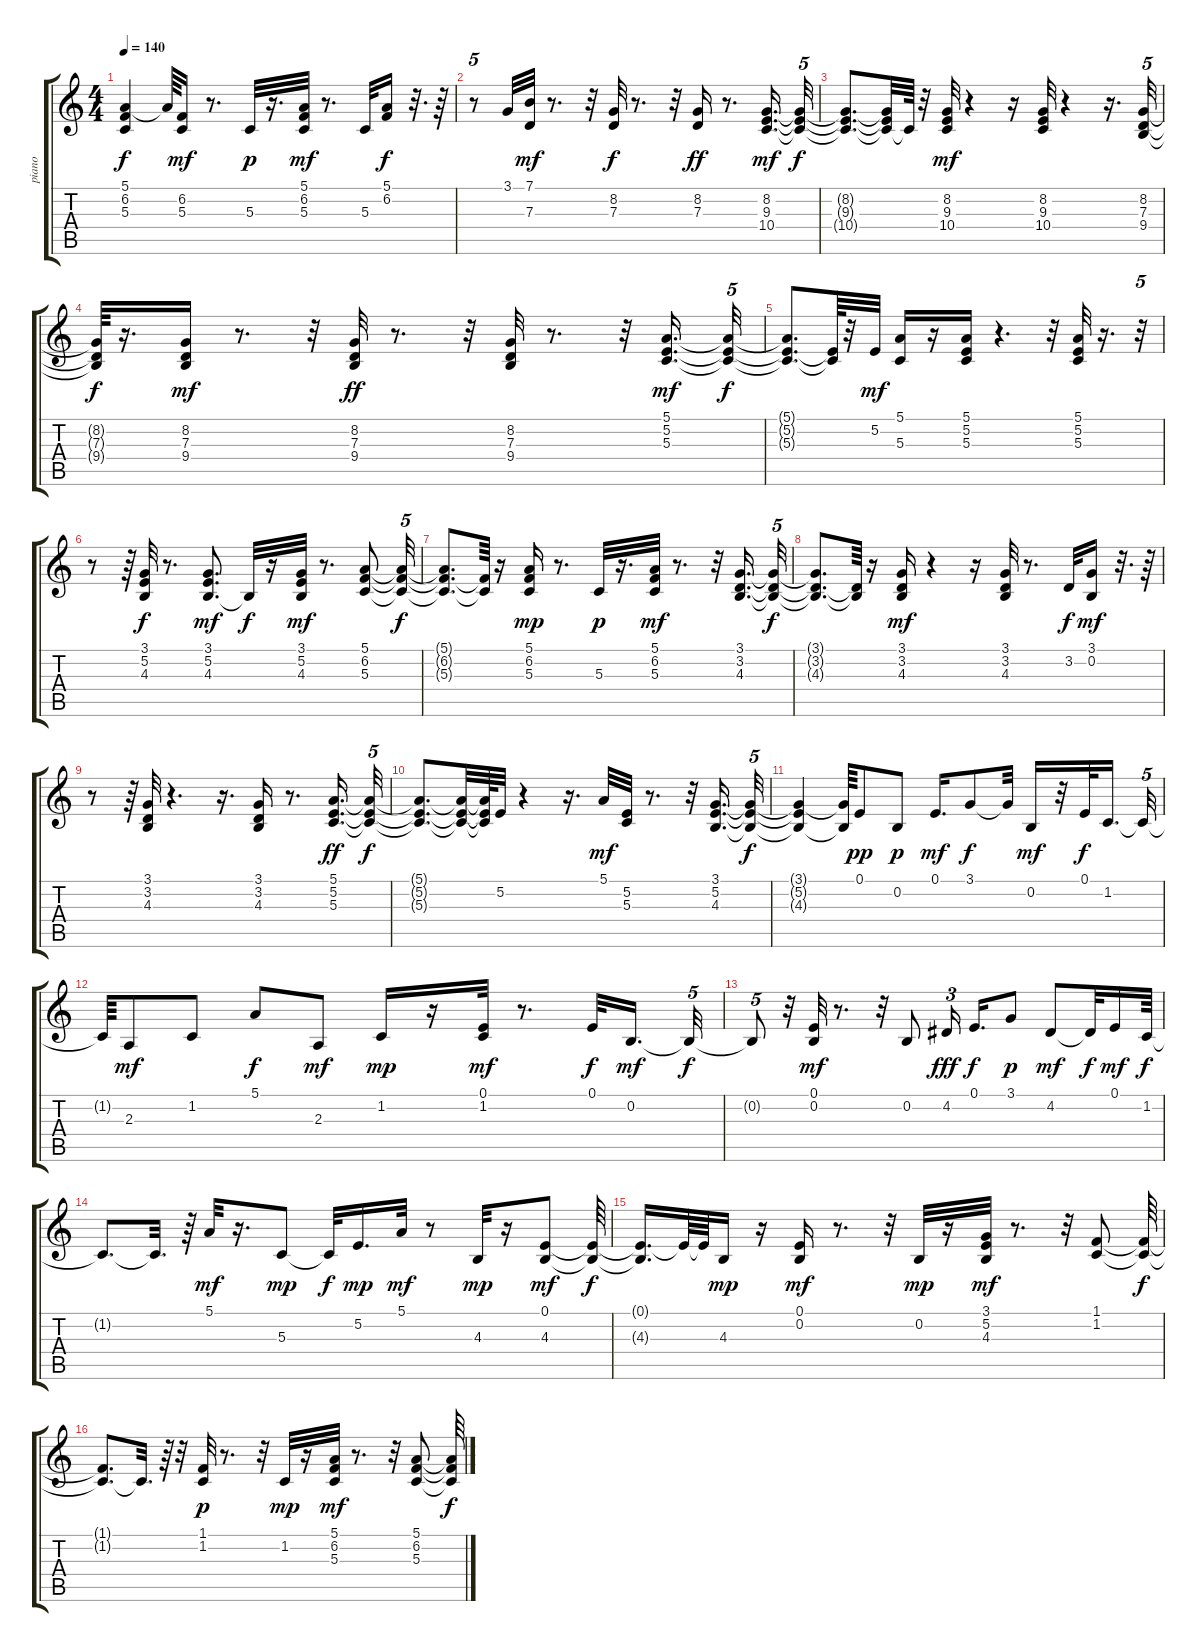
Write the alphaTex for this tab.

\track ("piano" "piano") {instrument acousticgrandpiano}
\staff {score tabs}
\tuning (E4 B3 G3 D3 A2 E2) {hide}
\ts (4 4)
\tempo 140
\clef g2
\ks c
(5.1{t} 6.2{t} 5.3{t}).4{dy f} 5.1{t}.64 (6.2 5.3).16{dy mf} r.8{d} 5.3.32{dy p} r.16{d} (5.1 6.2 5.3).32{dy mf} r.8{d} 5.3.32 (5.1 6.2).16{dy f} r.32{d} r.64 |
r.8{tu (5 4)} 3.1.32 (7.1 7.3).32{dy mf} r.8{d} r.32 (8.2 7.3).32{dy f} r.8{d} r.32 (8.2 7.3).16{dy ff} r.8{d} (8.2 9.3 10.4).16{d dy mf} (8.2{t} 9.3{t} 10.4{t}).32{tu (5 4) dy f} |
(8.2{t} 9.3{t} 10.4{t}).8{d} (8.2{t} 9.3{t} 10.4{t}).32 10.4{t}.64 r.32 (8.2 9.3 10.4).32{dy mf} r.4 r.16 (8.2 9.3 10.4).32 r.4 r.16{d} (8.2 7.3 9.4).32{tu (5 4)} |
(8.2{t} 7.3{t} 9.4{t}).64{dy f} r.16{d} (8.2 7.3 9.4).16{dy mf} r.8{d} r.32 (8.2 7.3 9.4).32{dy ff} r.8{d} r.32 (8.2 7.3 9.4).32 r.8{d} r.32 (5.1 5.2 5.3).16{d dy mf} (5.1{t} 5.2{t} 5.3{t}).32{tu (5 4) dy f} |
(5.1{t} 5.2{t} 5.3{t}).8{d} (5.2{t} 5.3{t}).64 r.32 5.2.32{dy mf} (5.1 5.3).16 r.16 (5.1 5.2 5.3).16 r.4{d} r.32 (5.1 5.2 5.3).32 r.16{d} r.32{tu (5 4)} |
r.8 r.64 (3.1 5.2 4.3).32{dy f} r.8{d} (3.1 5.2 4.3).8{d dy mf} 4.3{t}.32{dy f} r.16 (3.1 5.2 4.3).32{dy mf} r.8{d} (5.1 6.2 5.3).8 (5.1{t} 6.2{t} 5.3{t}).32{tu (5 4) dy f} |
(5.1{t} 6.2{t} 5.3{t}).8{d} (6.2{t} 5.3{t}).64 r.16 (5.1 6.2 5.3).16{dy mp} r.8{d} 5.3.32{dy p} r.16{d} (5.1 6.2 5.3).32{dy mf} r.8{d} r.32 (3.1 3.2 4.3).16{d} (3.1{t} 3.2{t} 4.3{t}).32{tu (5 4) dy f} |
(3.1{t} 3.2{t} 4.3{t}).8{d} (3.2{t} 4.3{t}).64 r.16 (3.1 3.2 4.3).16{dy mf} r.4 r.16 (3.1 3.2 4.3).32 r.8{d} 3.2.32{dy f} (3.1 0.2).16{dy mf} r.32{d} r.64 |
r.8 r.64 (3.1 3.2 4.3).32 r.4{d} r.16{d} (3.1 3.2 4.3).16 r.8{d} (5.1 5.2 5.3).16{d dy ff} (5.1{t} 5.2{t} 5.3{t}).32{tu (5 4) dy f} |
(5.1{t} 5.2{t} 5.3{t}).8{d} (5.1{t} 5.2{t} 5.3{t}).32 (5.1{t} 5.2{t} 5.3{t}).64 5.2.32 r.4 r.16{d} 5.1.32{dy mf} (5.2 5.3).32 r.8{d} r.32 (3.1 5.2 4.3).16{d} (3.1{t} 5.2{t} 4.3{t}).32{tu (5 4) dy f} |
(3.1{t} 5.2{t} 4.3{t}).4 (3.1{t} 4.3{t}).64 0.1.8{dy pp} 0.2.8{dy p} 0.1.16{d dy mf} 3.1.8{dy f} 3.1{t}.32 0.2.16{dy mf} r.32 0.1.32{dy f} 1.2.16{d} 1.2{t}.32{tu (5 4)} |
1.2{t}.64 2.3.8{dy mf} 1.2.8 5.1.8{dy f} 2.3.8{dy mf} 1.2.16{dy mp} r.16 (0.1 1.2).32{dy mf} r.8{d} 0.1.32{dy f} 0.2.16{d dy mf} 0.2{t}.32{tu (5 4) dy f} |
0.2{t}.8{tu (5 4)} r.32 (0.1 0.2).32{dy mf} r.8{d} r.32 0.2.8 4.2.16{tu (3 2) dy fff} 0.1.16{d dy f} 3.1.8{dy p} 4.2.8{dy mf} 4.2{t}.32{dy f} 0.1.16{dy mf} 1.2.64{dy f} |
1.2{t}.8{d} 1.2{t}.32{d} r.64 5.1.32{dy mf} r.16{d} 5.3.8{dy mp} 5.3{t}.32{dy f} 5.2.16{d dy mp} 5.1.32{dy mf} r.8 4.3.32{dy mp} r.16 (0.1 4.3).8{dy mf} (0.1{t} 4.3{t}).64{dy f} |
(0.1{t} 4.3{t}).16{d} 0.1{t}.64 0.1{t}.64 4.3.16{dy mp} r.16 (0.1 0.2).16{dy mf} r.8{d} r.32 0.2.32{dy mp} r.16 (3.1 5.2 4.3).32{dy mf} r.8{d} r.32 (1.1 1.2).8 (1.1{t} 1.2{t}).64{dy f} |
(1.1{t} 1.2{t}).8{d} 1.2{t}.32{d} r.64 r.32 (1.1 1.2).32{dy p} r.8{d} r.32 1.2.32{dy mp} r.16 (5.1 6.2 5.3).32{dy mf} r.8{d} r.32 (5.1 6.2 5.3).8 (5.1{t} 6.2{t} 5.3{t}).64{dy f}
